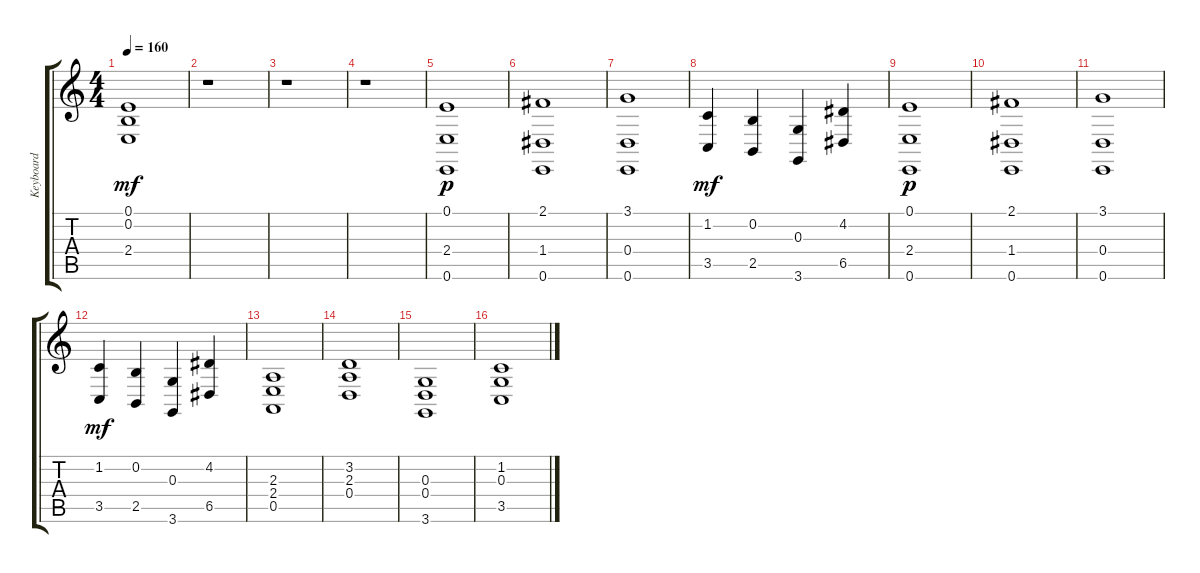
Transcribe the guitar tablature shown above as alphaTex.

\track ("Keyboard" "Keyboard") {instrument choiraahs}
\staff {score tabs}
\tuning (E4 B3 G3 D3 A2 E2) {hide}
\ts (4 4)
\tempo 160
\clef g2
\ks c
(0.1 0.2 2.4).1{dy mf} |
r.1 |
r.1 |
r.1 |
(0.1 2.4 0.6).1{dy p} |
(2.1 1.4 0.6).1 |
(3.1 0.4 0.6).1 |
(1.2 3.5).4{dy mf} (0.2 2.5).4 (0.3 3.6).4 (4.2 6.5).4 |
(0.1 2.4 0.6).1{dy p} |
(2.1 1.4 0.6).1 |
(3.1 0.4 0.6).1 |
(1.2 3.5).4{dy mf} (0.2 2.5).4 (0.3 3.6).4 (4.2 6.5).4 |
(2.3 2.4 0.5).1 |
(3.2 2.3 0.4).1 |
(0.3 0.4 3.6).1 |
(1.2 0.3 3.5).1
